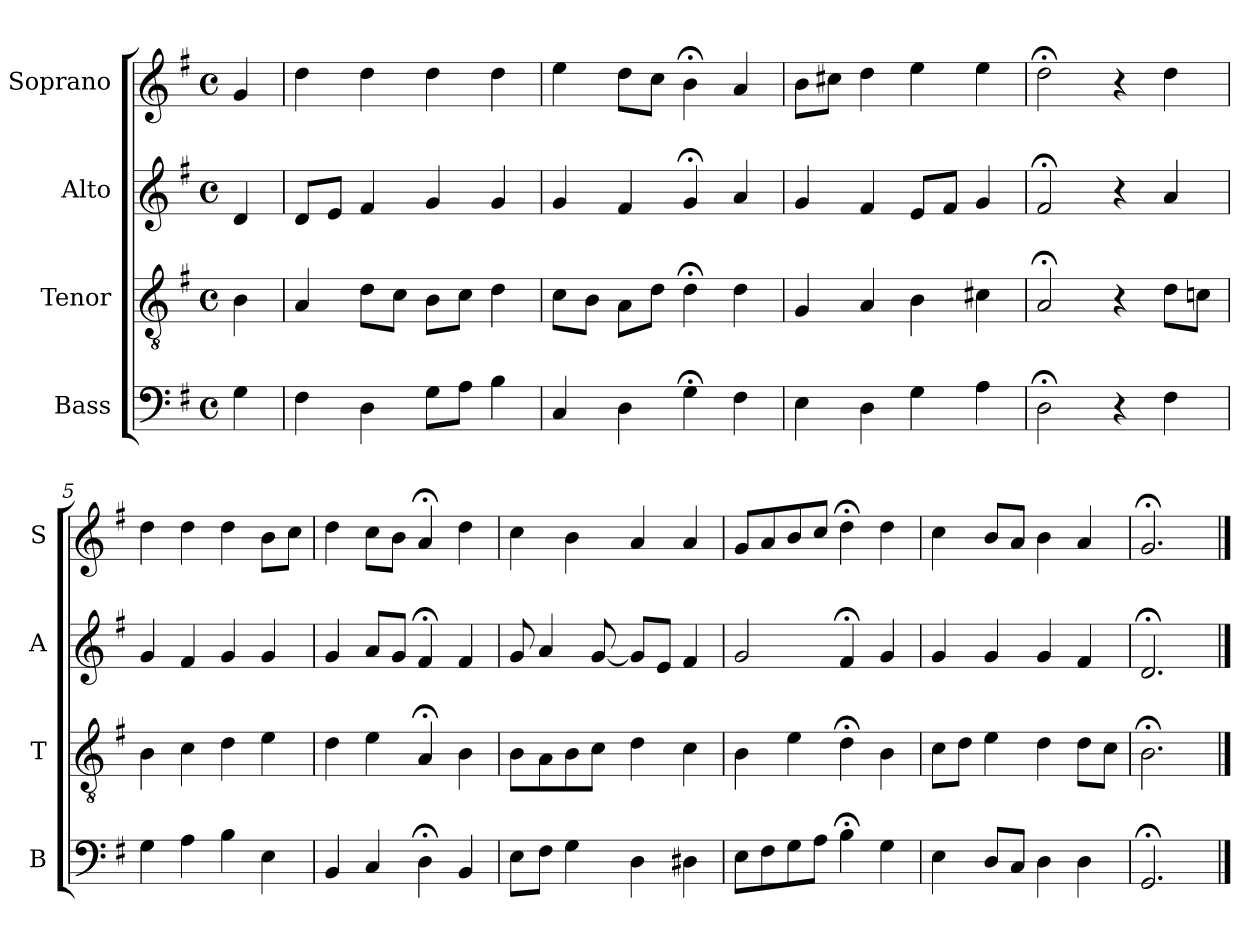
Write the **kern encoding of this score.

**kern	**kern	**kern	**kern
*part4	*part3	*part2	*part1
*staff4	*staff3	*staff2	*staff1
*I"Bass	*I"Tenor	*I"Alto	*I"Soprano
*I'B	*I'T	*I'A	*I'S
*clefF4	*clefGv2	*clefG2	*clefG2
*k[f#]	*k[f#]	*k[f#]	*k[f#]
*G:	*G:	*G:	*G:
*M4/4	*M4/4	*M4/4	*M4/4
*met(c)	*met(c)	*met(c)	*met(c)
*MM100	*MM100	*MM100	*MM100
=	=	=	=
4G	4B	4d	4g
=1	=1	=1	=1
4F#	4A	8dL	4dd
.	.	8eJ	.
4D	8dL	4f#	4dd
.	8cJ	.	.
8GL	8BL	4g	4dd
8AJ	8cJ	.	.
4B	4d	4g	4dd
=2	=2	=2	=2
4C	8cL	4g	4ee
.	8BJ	.	.
4D	8AL	4f#	8ddL
.	8dJ	.	8ccJ
4G;<	4d;<	4g;<	4b;<
4F#	4d	4a	4a
=3	=3	=3	=3
4E	4G	4g	8bL
.	.	.	8cc#XJ
4D	4A	4f#	4dd
4G	4B	8eL	4ee
.	.	8f#J	.
4Ai	4c#Xi	4gi	4eei
=4	=4	=4	=4
2D;<	2A;<	2f#;<	2dd;<
4r	4r	4r	4r
4F#	8dL	4a	4dd
.	8cnJ	.	.
=5	=5	=5	=5
4G	4B	4g	4dd
4A	4c	4f#	4dd
4B	4d	4g	4dd
4E	4e	4g	8bL
.	.	.	8ccJ
=6	=6	=6	=6
4BB	4d	4g	4dd
4C	4e	8aL	8ccL
.	.	8gJ	8bJ
4D;<	4A;<	4f#;<	4a;<
4BB	4B	4f#	4dd
=7	=7	=7	=7
8EL	8BL	8g	4cc
8F#J	8A	4a	.
4G	8B	.	4b
.	8cJ	[8g	.
4D	4d	8gL]	4a
.	.	8eJ	.
4D#X	4c	4f#	4a
=8	=8	=8	=8
8EL	4B	2g	8gL
8F#	.	.	8a
8G	4e	.	8b
8AJ	.	.	8ccJ
4B;<	4d;<	4f#;<	4dd;<
4G	4B	4g	4dd
=9	=9	=9	=9
4E	8cL	4g	4cc
.	8dJ	.	.
8DL	4e	4g	8bL
8CJ	.	.	8aJ
4D	4d	4g	4b
4D	8dL	4f#	4a
.	8cJ	.	.
=10	=10	=10	=10
2.GG;<	2.B;<	2.d;<	2.g;<
==	==	==	==
*-	*-	*-	*-
